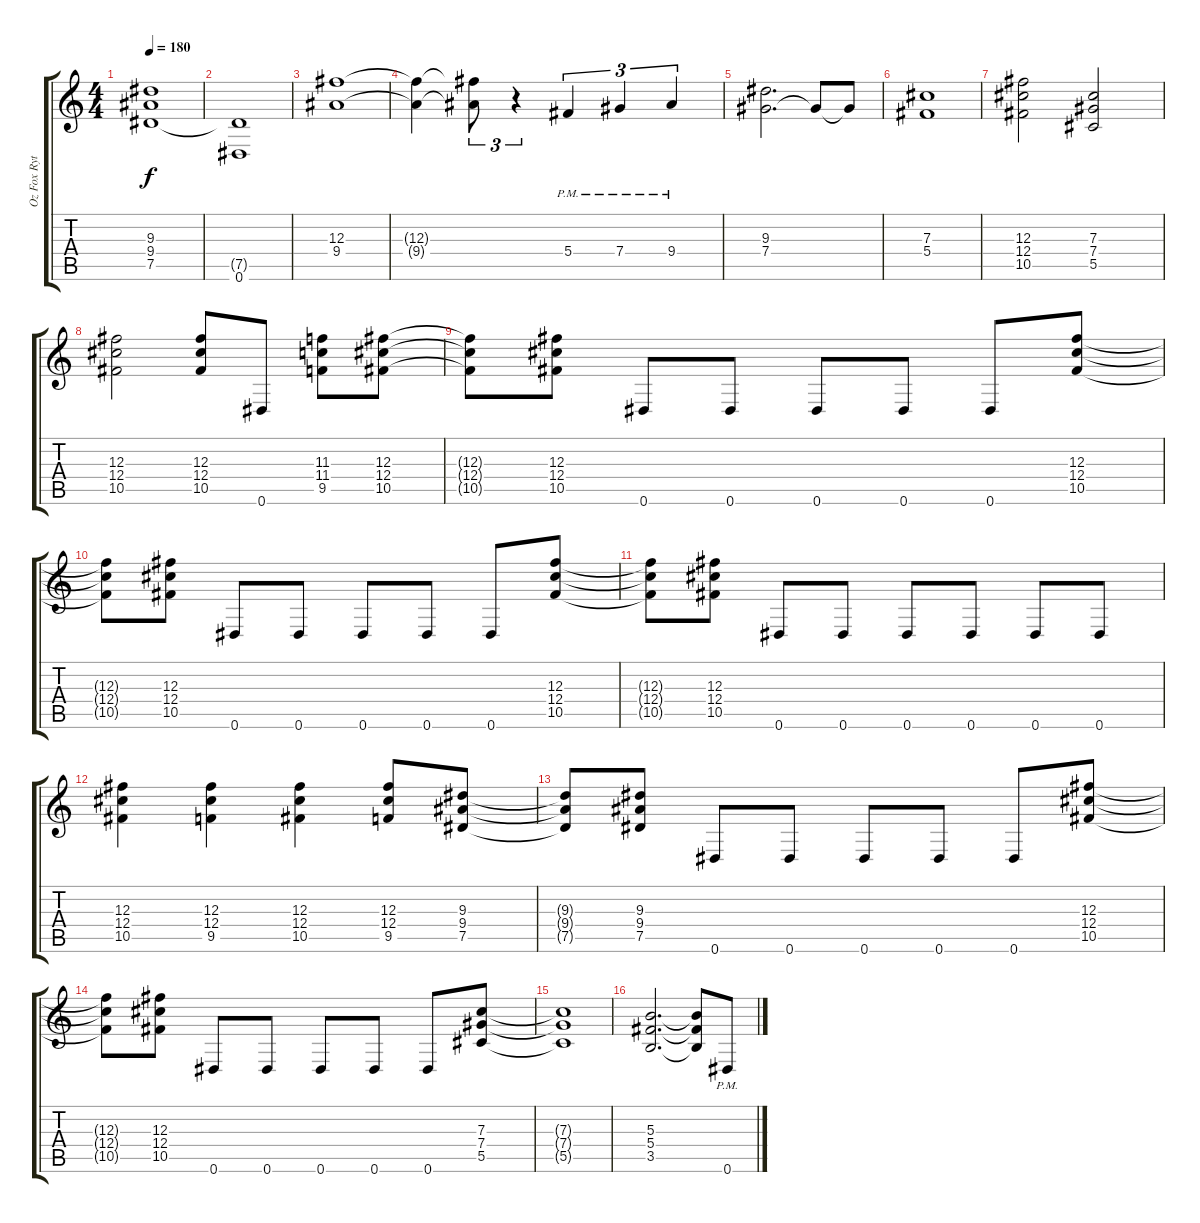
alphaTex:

\track ("Oz Fox Rythm" "Oz Fox Ryt") {instrument distortionguitar}
\staff {score tabs}
\tuning (Eb4 Bb3 Gb3 Db3 Ab2 Eb2) {hide}
\ts (4 4)
\tempo 180
\clef g2
\ks c
(9.3 9.4 7.5).1{dy f} |
(7.5{t} 0.6{t}).1 |
(12.3 9.4).1 |
(12.3{t} 9.4{t}).4 (12.3{t} 9.4{t}).8{tu (3 2)} r.4{tu (3 2)} 5.4{pm}.4{tu (3 2)} 7.4{pm}.4{tu (3 2)} 9.4{pm}.4{tu (3 2)} |
(9.3 7.4).2{d} 7.4{t}.8 7.4{t}.8 |
(7.3 5.4).1 |
(12.3 12.4 10.5).2 (7.3 7.4 5.5).2 |
(12.3 12.4 10.5).2 (12.3 12.4 10.5).8 0.6.8 (11.3 11.4 9.5).8 (12.3 12.4 10.5).8 |
(12.3{t} 12.4{t} 10.5{t}).8 (12.3 12.4 10.5).8 0.6.8 0.6.8 0.6.8 0.6.8 0.6.8 (12.3 12.4 10.5).8 |
(12.3{t} 12.4{t} 10.5{t}).8 (12.3 12.4 10.5).8 0.6.8 0.6.8 0.6.8 0.6.8 0.6.8 (12.3 12.4 10.5).8 |
(12.3{t} 12.4{t} 10.5{t}).8 (12.3 12.4 10.5).8 0.6.8 0.6.8 0.6.8 0.6.8 0.6.8 0.6.8 |
(12.3 12.4 10.5).4 (12.3 12.4 9.5).4 (12.3 12.4 10.5).4 (12.3 12.4 9.5).8 (9.3 9.4 7.5).8 |
(9.3{t} 9.4{t} 7.5{t}).8 (9.3 9.4 7.5).8 0.6.8 0.6.8 0.6.8 0.6.8 0.6.8 (12.3 12.4 10.5).8 |
(12.3{t} 12.4{t} 10.5{t}).8 (12.3 12.4 10.5).8 0.6.8 0.6.8 0.6.8 0.6.8 0.6.8 (7.3 7.4 5.5).8 |
(7.3{t} 7.4{t} 5.5{t}).1 |
(5.3 5.4 3.5).2{d} (5.3{t} 5.4{t} 3.5{t}).8 0.6{pm}.8
